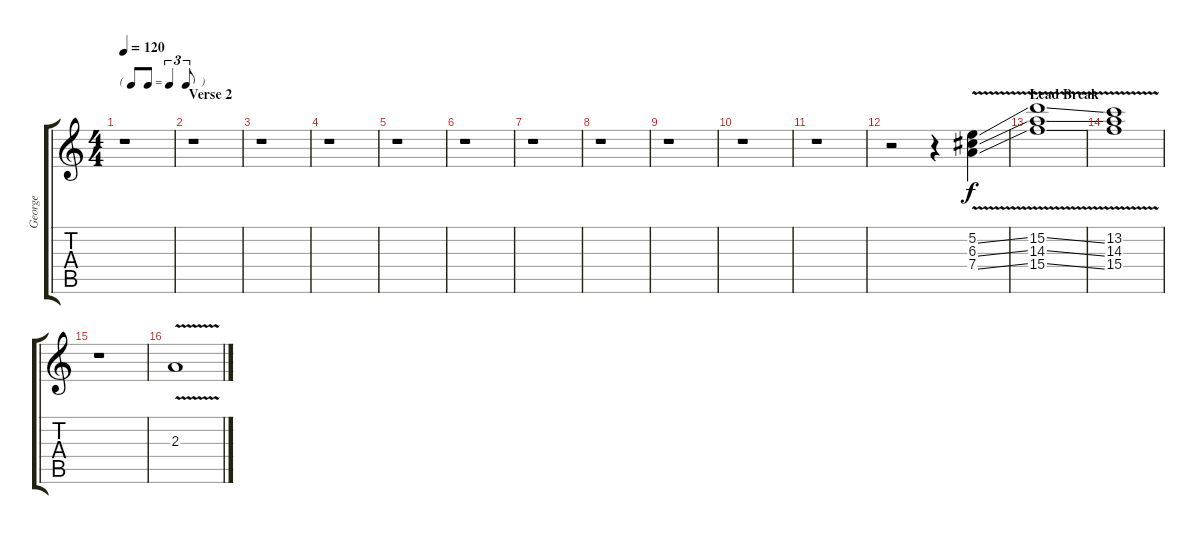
\track ("George" "George") {instrument electricguitarjazz}
\staff {score tabs}
\tuning (E4 B3 G3 D3 A2 E2) {hide}
\ts (4 4)
\tf triplet8th
\tempo 120
\clef g2
\ks c
r.1{dy f} |
\section ("" "Verse 2")
r.1 |
r.1 |
r.1 |
r.1 |
r.1 |
r.1 |
r.1 |
r.1 |
r.1 |
r.1 |
r.2 r.4 (5.2{v ss} 6.3{v ss} 7.4{v ss}).4 |
\section ("" "Lead Break")
(15.2{v ss} 14.3{v ss} 15.4{v ss}).1 |
(13.2{v} 14.3{v} 15.4{v}).1 |
r.1 |
2.3{v}.1
